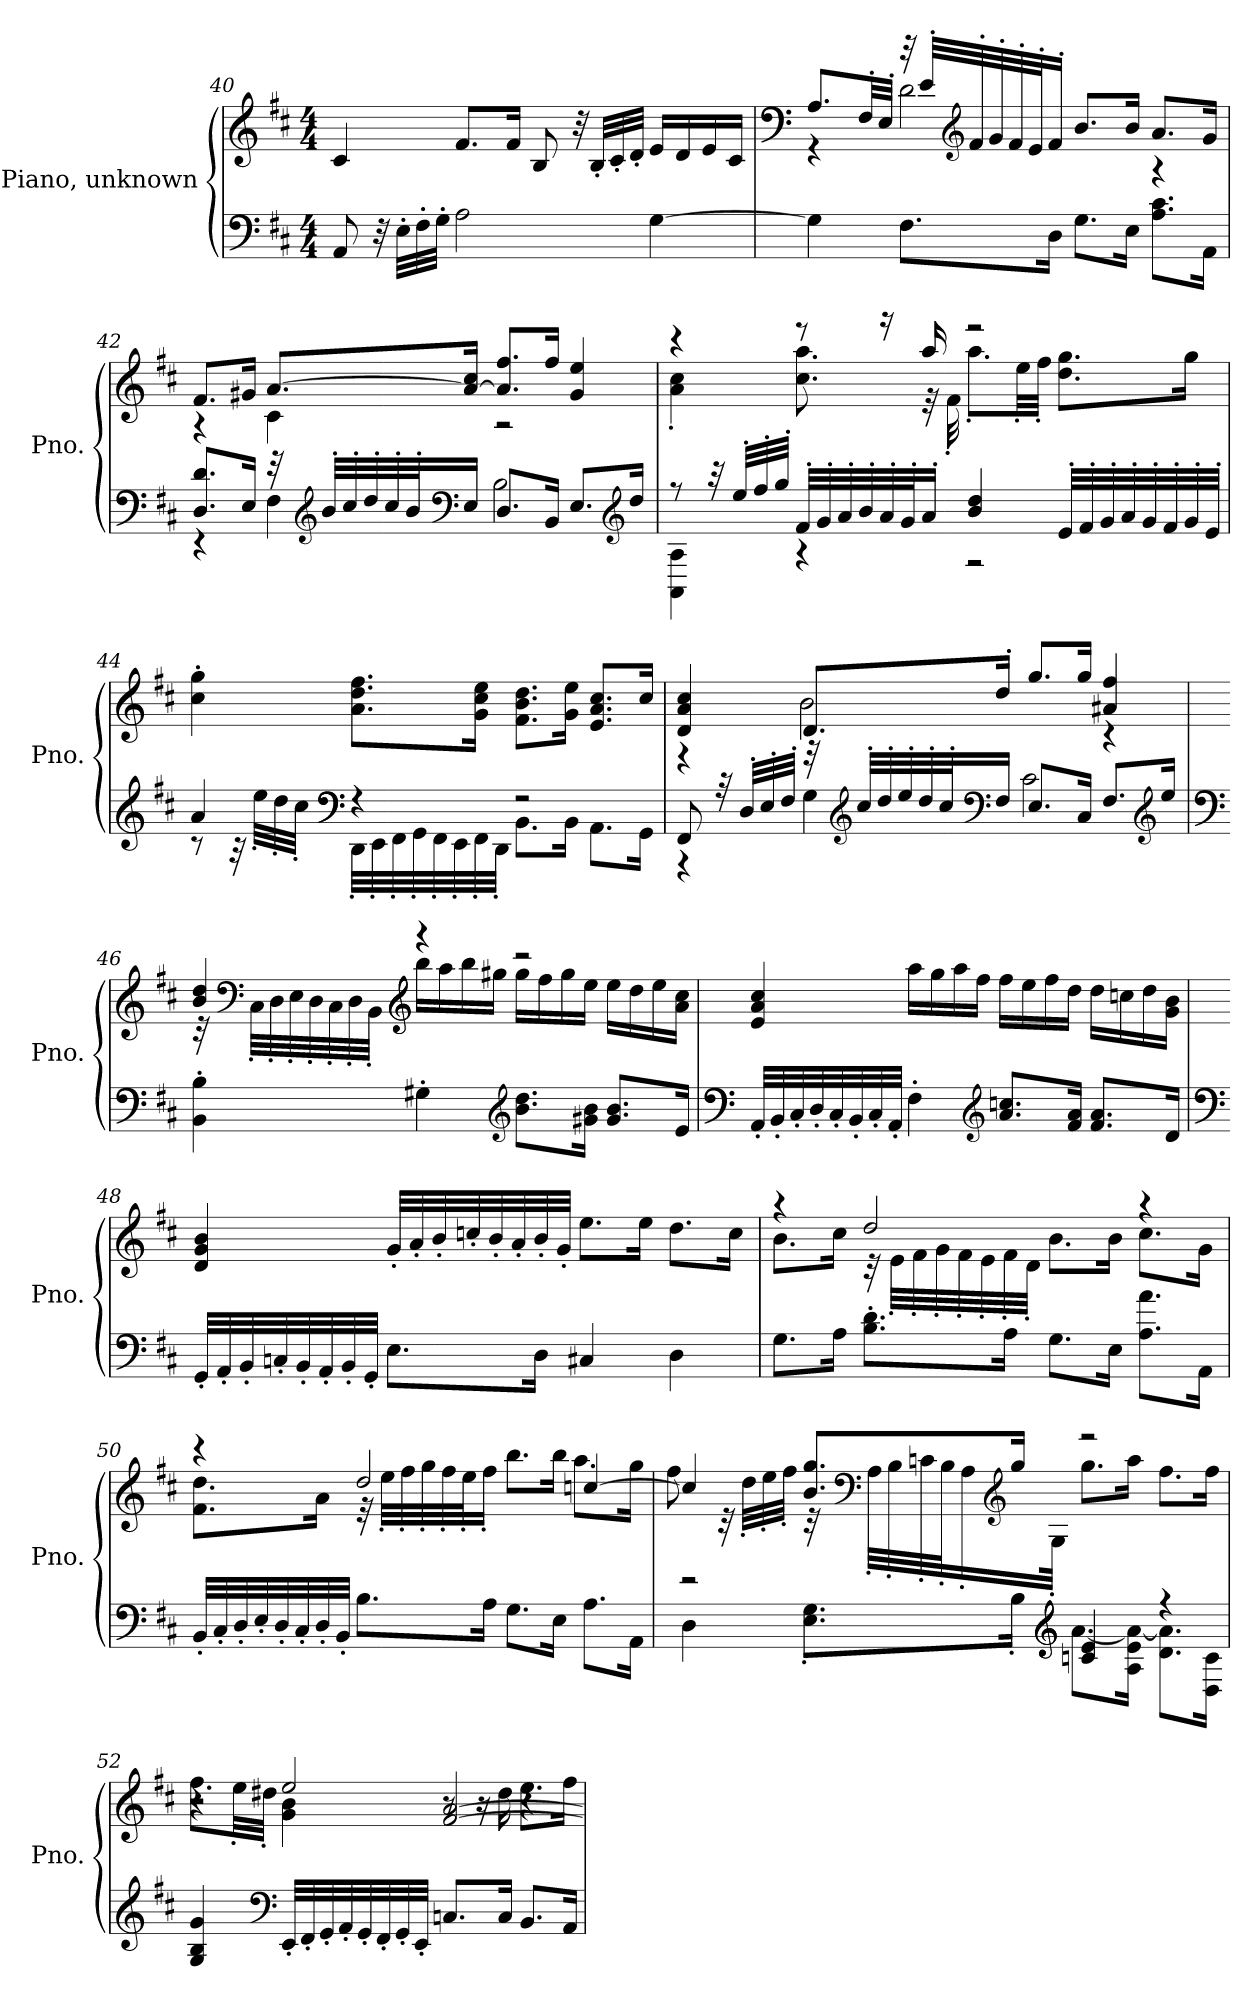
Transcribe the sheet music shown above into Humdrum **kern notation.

**kern	**kern
*part1	*part1
*staff2	*staff1
*I"Piano, unknown	*
*I'Pno.	*
*clefF4	*clefG2
*k[f#c#]	*k[f#c#]
*M4/4	*M4/4
=40	=40
8AA/	4c#/
32r	.
32E'\LLL	.
32F#'\	.
32G'\JJJ	.
2A\	8.f#/L
.	16f#/Jk
.	8B/
.	32r
.	32B'/LLL
.	32c#'/
.	32d'/JJJ
[4G\	16e/LL
.	16d/
.	16e/
.	16c#/JJ
!!LO:LB:g=z
=41	=41
*	*clefF4
*	*^
4G\]	8.A/L	4r
.	32F#'/LL	.
.	32E'/JJJ	.
8.F#\L	32r	2d\
.	32e'/LLL	.
*	*clefG2	*
.	32f#'/	.
.	32g'/	.
.	32f#'/	.
.	32e'/J	.
16D\Jk	16f#'/JJ	.
8.G\L	8.b/L	.
16E\Jk	16b/Jk	.
8.A\ 8.c#\L	8.a/L	4r
16AA\Jk	16g/Jk	.
=42	=42	=42
*^	*	*
8.D/ 8.d/L	4r	8.f#/L	4r
16E/Jk	.	16g#X/Jk	.
32r	4F#\	[8.a/L	4c#\
*clefG2	*	*	*
32b'/LLL	.	.	.
32cc#'/	.	.	.
32dd'/	.	.	.
32cc#'/	.	.	.
32b'/J	.	.	.
*clefF4	*	*	*
16E/JJ	.	16a/_ 16cc#/Jk	.
8.D/L	2B\	8.a/] 8.ff#/L	2r
16BB/Jk	.	16ff#/Jk	.
8.E/L	.	4g#/ 4ee/	.
*clefG2	*	*	*
16dd/Jk	.	.	.
!!LO:LB:g=z	!!
=43	=43	=43	=43
8r	4AA\ 4A\	4r	4a\' 4cc#\'
32r	.	.	.
32ee'/LLL	.	.	.
32ff#'/	.	.	.
32gg'/JJJ	.	.	.
32f#'/LLL	4r	8r	8.cc#\ 8.aa\
32g'/	.	.	.
32a'/	.	.	.
32b'/	.	.	.
32a'/	.	16r	.
32g'/J	.	.	.
16a'/JJ	.	16aa/	32r
.	.	.	32f#'\
4b/ 4dd/	2r	2r	8.aa'\L
.	.	.	32ee'\LL
.	.	.	32ff#'\JJJ
32e'/LLL	.	.	8.dd\ 8.gg\L
32f#'/	.	.	.
32g'/	.	.	.
32a'/	.	.	.
32g'/	.	.	.
32f#'/	.	.	.
32g'/	.	.	16gg\Jk
32e'/JJJ	.	.	.
*	*	*v	*v
=44	=44	=44
4a/	8r	4cc#\' 4gg\'
.	32r	.
.	32ee'\LLL	.
.	32dd'\	.
.	32cc#'\JJJ	.
*clefF4	*	*
4r	32DD'\LLL	8.a\ 8.dd\ 8.ff#\L
.	32EE'\	.
.	32FF#'\	.
.	32GG'\	.
.	32FF#'\	.
.	32EE'\	.
.	32FF#'\	16g\ 16cc#\ 16ee\Jk
.	32DD'\JJJ	.
2r	8.BB\L	8.f#\ 8.b\ 8.dd\L
.	16BB\Jk	16g\ 16ee\Jk
.	8.AA\L	8.e/ 8.a/ 8.cc#/L
.	16GG\Jk	16cc#/Jk
!!LO:LB:g=z
=45	=45	=45
*	*	*^
8FF#/	4r	4d/ 4a/ 4cc#/	4r
32r	.	.	.
32D'/LLL	.	.	.
32E'/	.	.	.
32F#'/JJJ	.	.	.
32r	4G\	8.d/L	2b\
*clefG2	*	*	*
32cc#'/LLL	.	.	.
32dd'/	.	.	.
32ee'/	.	.	.
32dd'/	.	.	.
32cc#'/J	.	.	.
*clefF4	*	*	*
16F#/JJ	.	16dd'/Jk	.
8.E/L	2c#\	8.gg/L	.
16C#/Jk	.	16gg/Jk	.
8.F#/L	.	4a#X/ 4ff#/	4r
*clefG2	*	*	*
16ee/Jk	.	.	.
*v	*v	*	*
!!LO:LB:g=z	!!
=46	=46	=46
*clefF4	*	*
4BB\' 4B\'	4b/ 4dd/	32r
*	*clefF4	*
.	.	32C#'\LLL
.	.	32D'\
.	.	32E'\
.	.	32D'\
.	.	32C#'\
.	.	32D'\
.	.	32BB'\JJJ
*	*clefG2	*
4G#X'\	4r	16bb\LL
.	.	16aa\
.	.	16bb\
.	.	16gg#X\JJ
*clefG2	*	*
8.b\ 8.dd\L	2r	16gg#\LL
.	.	16ff#\
.	.	16gg#\
16g#X\ 16b\Jk	.	16ee\JJ
8.g#/ 8.b/L	.	16ee\LL
.	.	16dd\
.	.	16ee\
16e/Jk	.	16a\ 16cc#\JJ
*	*v	*v
!!LO:LB:g=z
=47	=47
*clefF4	*
32AA'/LLL	4e/ 4a/ 4cc#/
32BB'/	.
32C#'/	.
32D'/	.
32C#'/	.
32BB'/	.
32C#'/	.
32AA'/JJJ	.
4F#'\	16aa\LL
.	16gg\
.	16aa\
.	16ff#\JJ
*clefG2	*
8.a/ 8.ccn/L	16ff#\LL
.	16ee\
.	16ff#\
16f#/ 16a/Jk	16dd\JJ
8.f#/ 8.a/L	16dd\LL
.	16ccn\
.	16dd\
16d/Jk	16g\ 16b\JJ
=48	=48
*clefF4	*
32GG'/LLL	4d/ 4g/ 4b/
32AA'/	.
32BB'/	.
32Cn'/	.
32BB'/	.
32AA'/	.
32BB'/	.
32GG'/JJJ	.
8.E\L	32g'/LLL
.	32a'/
.	32b'/
.	32ccn'/
.	32b'/
.	32a'/
16D\Jk	32b'/
.	32g'/JJJ
4C#X/	8.ee\L
.	16ee\Jk
4D\	8.dd\L
.	16cc\Jk
!!LO:PB:g=z
=49	=49
*	*^
8.G\L	4r	8.b\L
16A\Jk	.	16cc#\Jk
8.B\' 8.d\'L	2dd/	32r
.	.	32e'\LLL
.	.	32f#'\
.	.	32g'\
.	.	32f#'\
.	.	32e'\
16A\Jk	.	32f#'\
.	.	32d'\JJJ
8.G\L	.	8.b\L
16E\Jk	.	16b\Jk
8.A\ 8.a\L	4r	8.cc#\L
16AA\Jk	.	16g\Jk
=50	=50	=50
32BB'/LLL	4r	8.f#\ 8.dd\L
32C#'/	.	.
32D'/	.	.
32E'/	.	.
32D'/	.	.
32C#'/	.	.
32D'/	.	16a\Jk
32BB'/JJJ	.	.
8.B\L	2dd/	32r
.	.	32ee'\LLL
.	.	32ff#'\
.	.	32gg'\
.	.	32ff#'\
.	.	32ee'\J
16A\Jk	.	16ff#'\JJ
8.G\L	.	8.bb\L
16E\Jk	.	16bb\Jk
8.A\L	[4ccn/	8.aa\L
16AA\Jk	.	16gg\Jk
!!LO:LB:g=z	!!
=51	=51	=51
*^	*	*
2r	4D\	4cc/]	8ff#\
.	.	.	32r
.	.	.	32dd'\LLL
.	.	.	32ee'\
.	.	.	32ff#'\JJJ
.	8.E\' 8.G\'L	8.b/ 8.gg/L	32r
*	*	*clefF4	*
.	.	.	32A'\LLL
.	.	.	32B'\
.	.	.	32cn'\
.	.	.	32B'\J
.	.	.	16A'\
*	*	*clefG2	*
.	16B'\Jk	16gg/Jk	.
.	.	.	32G'\JJk
*clefG2	*	*	*
4cn/ 4e/	[8.a\L	2r	8.gg\L
.	16A\ 16e\ 16a\_Jk	.	16aa\Jk
4r	8.d\ 8.a\]L	.	8.ff#\L
.	16D\ 16c\Jk	.	16ff#\Jk
*v	*v	*	*
=52	=52	=52
*	*	*^
4G/ 4B/ 4g/	4r	8.ff#\L	2r
.	.	32ee'\LL	.
.	.	32dd#X'\JJJ	.
*clefF4	*	*	*
32EE'/LLL	2ee/	4g\ 4b\	.
32FF#'/	.	.	.
32GG'/	.	.	.
32AA'/	.	.	.
32GG'/	.	.	.
32FF#'/	.	.	.
32GG'/	.	.	.
32EE'/JJJ	.	.	.
8.Cn/L	.	8r	[2f#/ [2a/
.	.	16r	.
16C/Jk	.	16dd#\	.
8.BB/L	4r	8.ee\L	.
16AA/Jk	.	16ff#\Jk	.
*	*v	*v	*v
=	=
*-	*-
